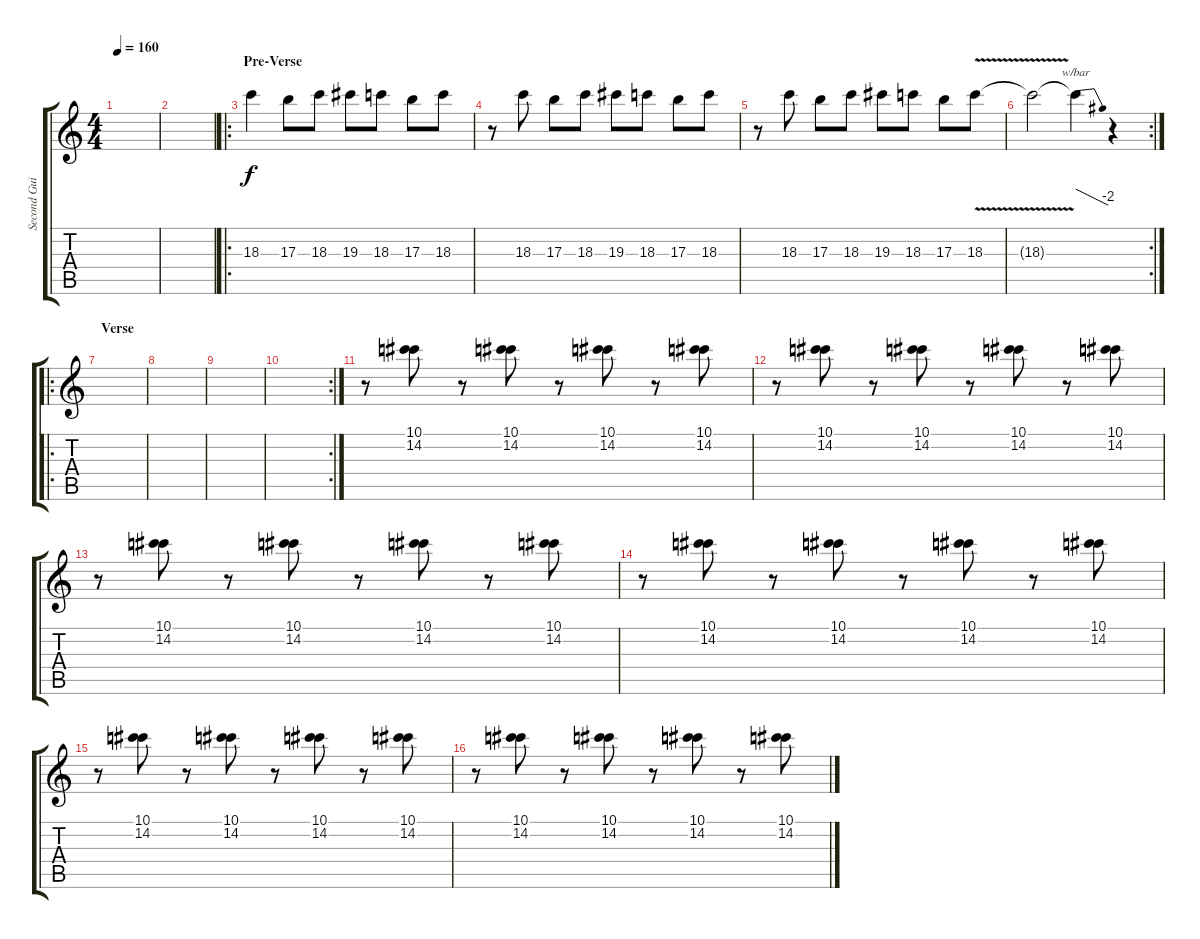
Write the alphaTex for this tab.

\track ("Second Guitar" "Second Gui") {instrument distortionguitar}
\staff {score tabs}
\tuning (Eb4 Bb3 Gb3 Db3 Ab2 Eb2) {hide}
\ts (4 4)
\tempo 160
\clef g2
\ks c
|
|
\ro
\section ("" "Pre-Verse")
18.3.4 17.3.8 18.3.8 19.3.8 18.3.8 17.3.8 18.3.8 |
r.8 18.3.8 17.3.8 18.3.8 19.3.8 18.3.8 17.3.8 18.3.8 |
r.8 18.3.8 17.3.8 18.3.8 19.3.8 18.3.8 17.3.8 18.3{v}.8 |
\rc 2
18.3{t}.2 18.3{t}.4{tbe (dive default 0 0 60 -8)} r.4 |
\ro
\section ("" "Verse")
|
|
|
\rc 2
|
r.8 (10.1 14.2).8 r.8 (10.1 14.2).8 r.8 (10.1 14.2).8 r.8 (10.1 14.2).8 |
r.8 (10.1 14.2).8 r.8 (10.1 14.2).8 r.8 (10.1 14.2).8 r.8 (10.1 14.2).8 |
r.8 (10.1 14.2).8 r.8 (10.1 14.2).8 r.8 (10.1 14.2).8 r.8 (10.1 14.2).8 |
r.8 (10.1 14.2).8 r.8 (10.1 14.2).8 r.8 (10.1 14.2).8 r.8 (10.1 14.2).8 |
r.8 (10.1 14.2).8 r.8 (10.1 14.2).8 r.8 (10.1 14.2).8 r.8 (10.1 14.2).8 |
r.8 (10.1 14.2).8 r.8 (10.1 14.2).8 r.8 (10.1 14.2).8 r.8 (10.1 14.2).8
